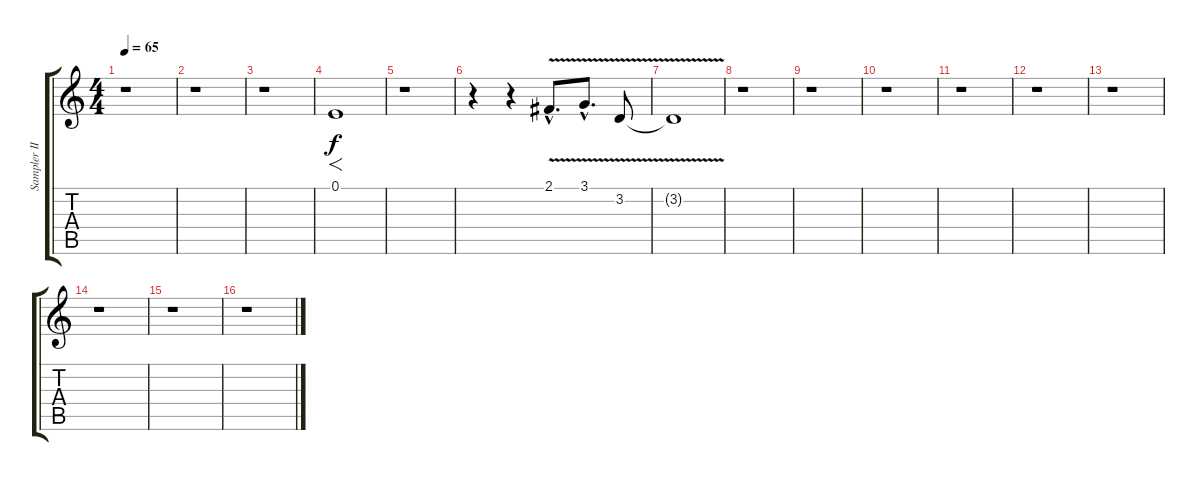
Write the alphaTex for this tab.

\track ("Sampler II" "Sampler II") {instrument pad2warm}
\staff {score tabs}
\tuning (E4 B3 G3 D3 A2 E2) {hide}
\ts (4 4)
\tempo 65
\clef g2
\ks c
r.1{dy f} |
r.1 |
r.1 |
0.1.1{f} |
r.1 |
r.4 r.4{instrument electricguitarclean} 2.1{v hac}.8{d} 3.1{v hac}.8{d} 3.2{v}.8 |
3.2{t}.1 |
r.1 |
r.1 |
r.1 |
r.1 |
r.1 |
r.1 |
r.1 |
r.1 |
r.1
